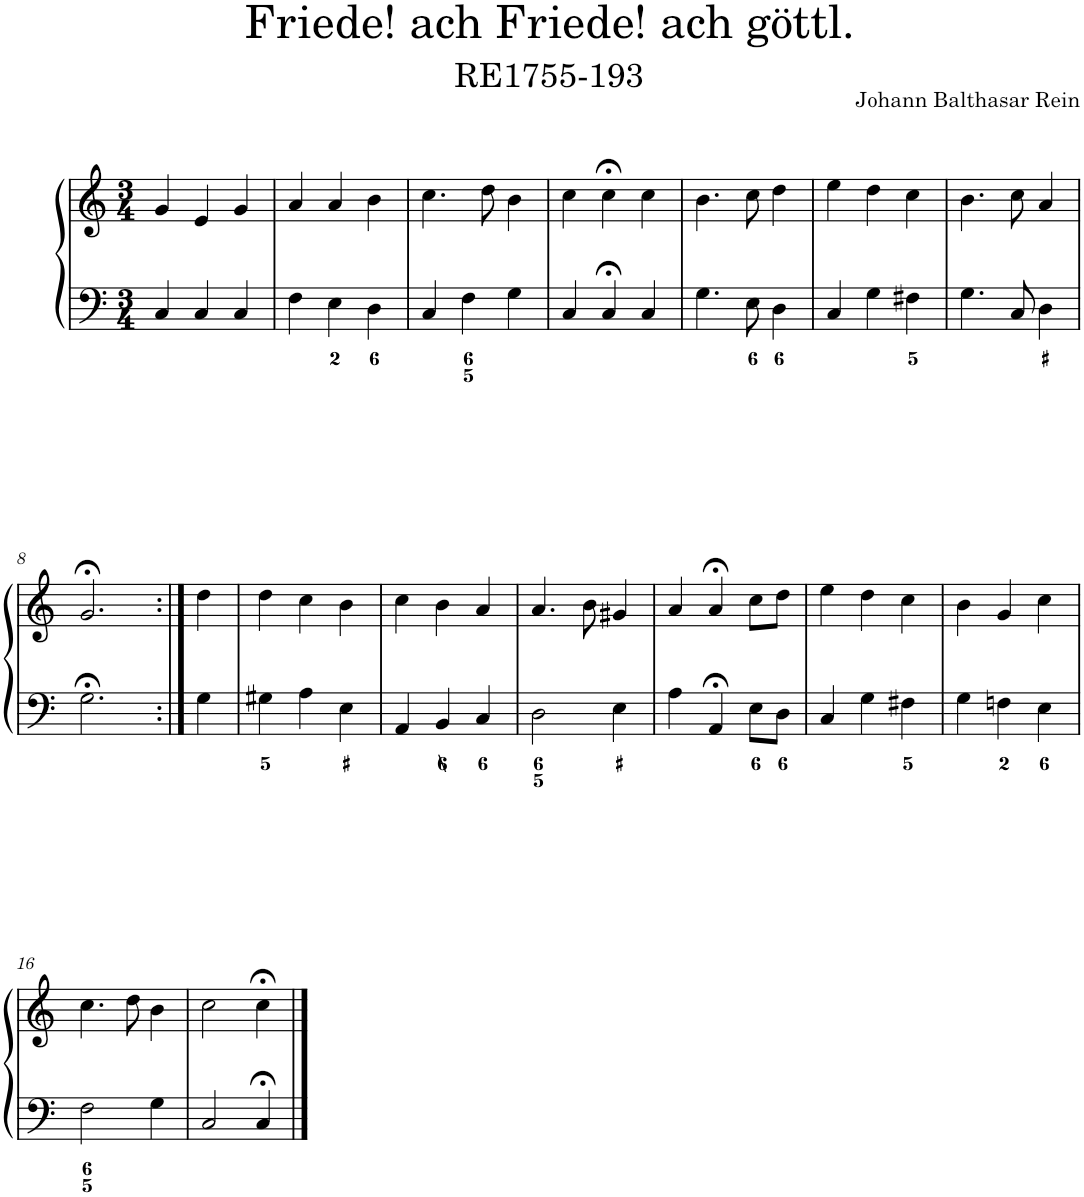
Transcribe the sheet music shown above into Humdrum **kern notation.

**kern	**kern
*part1	*part1
*staff2	*staff1
*I"Piano	*
*I'Pno.	*
*clefF4	*clefG2
*k[]	*k[]
*M3/4	*M3/4
=1	=1
4C/	4g/
4C/	4e/
4C/	4g/
=2	=2
4F\	4a/
4E\	4a/
4D\	4b\
=3	=3
4C/	4.cc\
4F\	.
.	8dd\
4G\	4b\
=4	=4
4C/	4cc\
4C;</	4cc;<\
4C/	4cc\
=5	=5
4.G\	4.b\
8E\	8cc\
4D\	4dd\
=6	=6
4C/	4ee\
4G\	4dd\
4F#X\	4cc\
=7	=7
4.G\	4.b\
8C/	8cc\
4D\	4a/
!!LO:LB:g=z
=8	=8
2.G;<\	2.g;</
=9:|!	=9:|!
4G\	4dd\
=10	=10
4G#X\	4dd\
4A\	4cc\
4E\	4b\
=11	=11
4AA/	4cc\
4BB/	4b\
4C/	4a/
=12	=12
2D\	4.a/
.	8b\
4E\	4g#X/
=13	=13
4A\	4a/
4AA;</	4a;</
8E\L	8cc\L
8D\J	8dd\J
=14	=14
4C/	4ee\
4G\	4dd\
4F#X\	4cc\
=15	=15
4G\	4b\
4Fn\	4g/
4E\	4cc\
!!LO:LB:g=z
=16	=16
2F\	4.cc\
.	8dd\
4G\	4b\
=17	=17
2C/	2cc\
4C;</	4cc;<\
==	==
*-	*-
